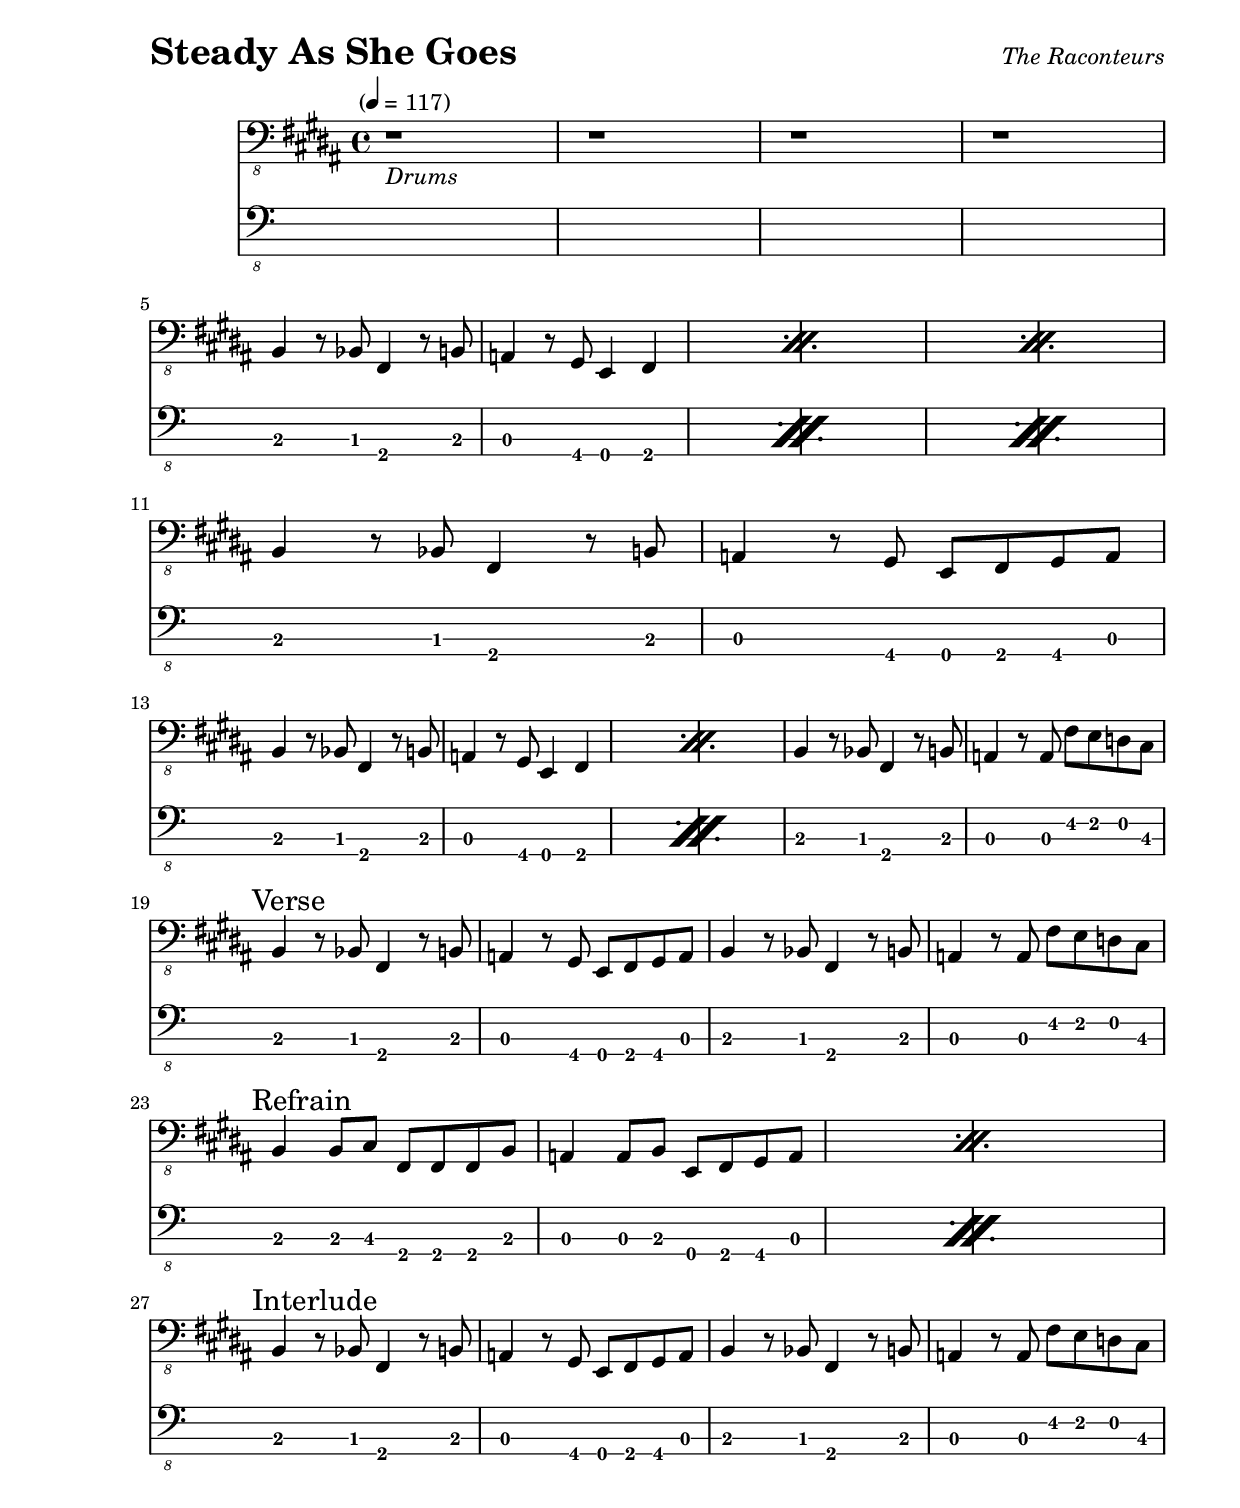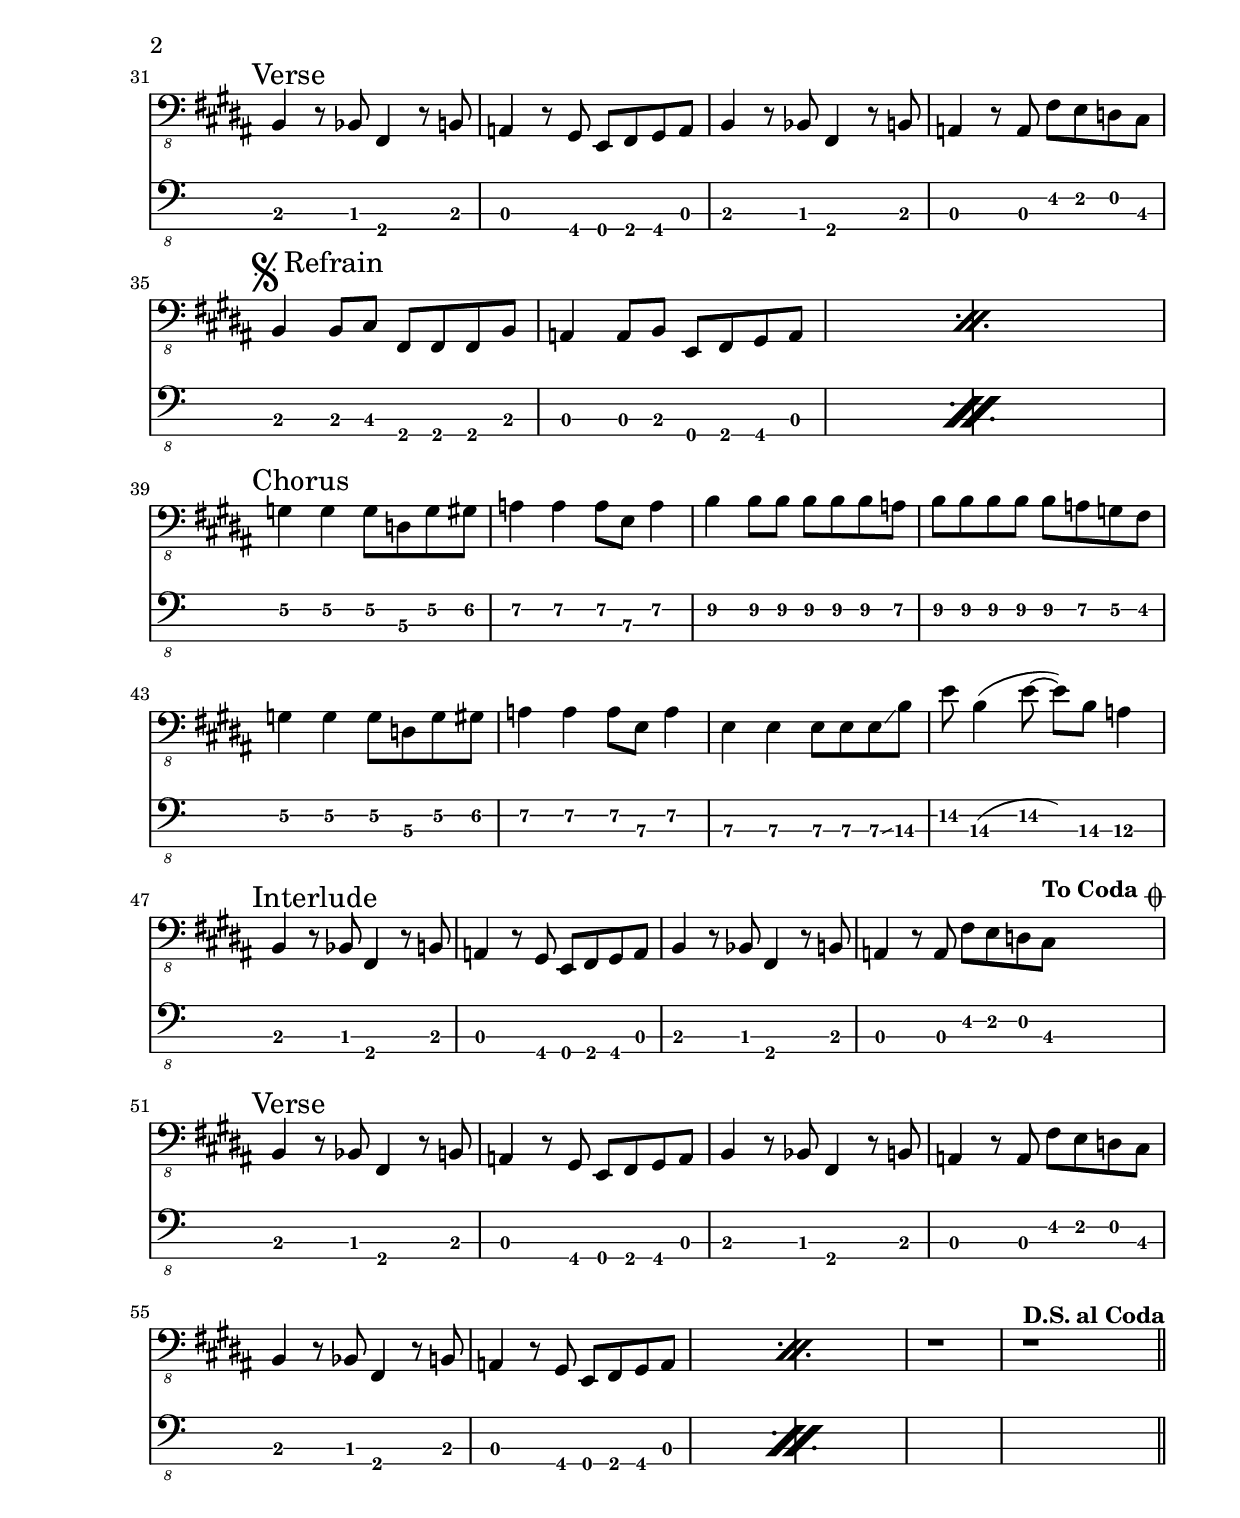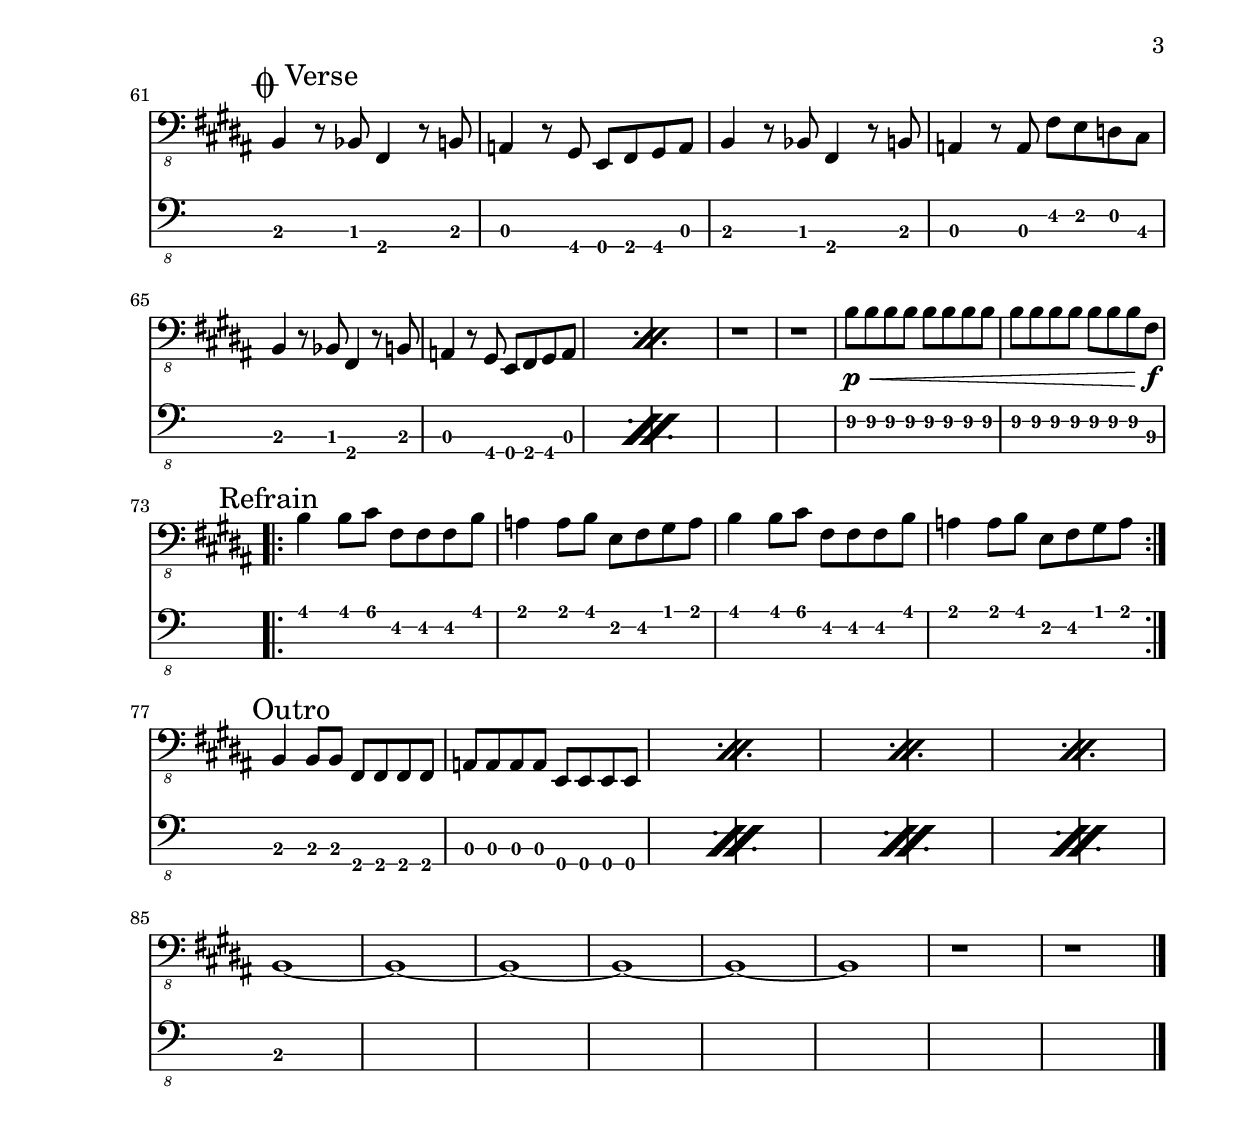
% LilyBin

\version "2.18.0"
\include "english.ly"

\header {
  piece = \markup { \fontsize #4 \bold "Steady As She Goes" }
  opus = \markup { \italic "The Raconteurs" }
}

\paper { 
  left-margin = 1.0 \in
  right-margin = 0.5 \in
  top-margin = 1.0 \in
  bottom-margin = 1.0 \in
}

mBreak = {
  %% \break
}

cBreak = { \break }

global = {
  \tempo "" 4 = 117
  \time 4/4
  \compressFullBarRests
  \override MultiMeasureRest.expand-limit = #2
}

my_notes = \relative c {
  \clef "bass_8"
  \key b \major
  
   r1 _ \markup { \italic { Drums } } | r1 | r1 | r1 |
   \break
   \repeat percent 3 { 
     b,4 r8 bf8 fs4 r8 b8 | 
     a4 r8 gs8 e4 fs4 | 
   }
   \break
   b4 r8 bf8 fs4 r8 b8 
   a4 r8 gs8 e8 fs8 gs8 a8 |
   \break
   \repeat percent 2  { 
     b4 r8 bf8 fs4 r8 b8 |
     a4 r8 gs8 e4 fs4 | 
   }
   b4 r8 bf8 fs4 r8 b8 | 
   a4 r8 a8 fs'8 e8 d8 cs8 |

   \break
   \mark \markup{Verse}
   b4 r8 bf8 fs4 r8 b |
   a4 r8 gs8 e8 fs8 gs8 a8 |
   b4 r8 bf8 fs4 r8 b8 |
   a4 r8 a8 fs'8 e8 d8 cs8 |

  \break
  \mark \markup{Refrain} 
  \repeat percent 2 { 
    b4 b8 cs8 fs,8 fs8 fs8 b8 |
    a4 a8 b8 e,8 fs8 gs8 a8 |
  }

  \break
  \mark \markup{Interlude}
  b4 r8 bf8 fs4 r8 b8 | 
  a4 r8 gs8 e8 fs8 gs8 a8 |
  b4 r8 bf8 fs4 r8 b8 |
  a4 r8 a8 fs'8 e8 d8 cs8 |
  
  \mark \markup{Verse}
  b4 r8 bf8 fs4 r8 b8 | 
  a4 r8 gs8 e8 fs8 gs8 a8 |
  b4 r8 bf8 fs4 r8 b8 |
  a4 r8 a8 fs'8 e8 d8 cs8 |
  
  \break
  \mark \markup { \musicglyph #"scripts.segno" Refrain }
  \repeat percent 2 { 
    b4 b8 cs8 fs,8 fs8 fs8 b8 |
    a4 a8 b8 e,8 fs8 gs8 a8 |
  }

  \break
  \mark \markup{Chorus}
  g'4\2 g4\2 g8\2 d8\3 g8\2 gs8\2 |
  a4\2 a4\2 a8\2 e8\3 a4\2 |
  b4\2 b8\2 b8\2 b8\2 b8\2 b8\2 a8\2 | 
  b8\2 b8\2 b8\2 b8\2 b8\2 a8\2 g8\2 fs8\2 |
  g4\2 g4\2 g8\2  d8\3 g8\2 gs8\2 | 
  a4\2 a4\2 a8\2 e8\3 a4\2 |
  e4\3 e4\3 e8\3 e8\3 e8\3 \glissando b'8\3 |
  e8\2 b4\3 (e8\2~ e8\2) b8\3 a4\3 |
  
  
  \break  
  \mark \markup{Interlude}
  b,4 r8 bf8 fs4 r8 b8 | 
  a4 r8 gs8 e8 fs8 gs8 a8 |
  b4 r8 bf8 fs4 r8 b8 |
  a4 r8 a8 fs'8  e8 d8 cs8 ^\markup { \bold { To Coda \musicglyph #"scripts.coda" }} |
  
  \mark \markup{Verse}
  b4 r8 bf8 fs4 r8 b8 | 
  a4 r8 gs8 e8 fs8 gs8 a8 |
  b4 r8 bf8 fs4 r8 b8 |
  a4 r8 a8 fs'8 e8 d8 cs8 |
\repeat percent 2 {
  b4 r8 bf8 fs4 r8 b8 | 
  a4 r8 gs8 e8 fs8 gs8 a8 |
  }

  r1 |  r1 ^\markup { \bold { D.S. al Coda }}  % _\markup { \italic { So steady as ... }} 
  \bar "||"

  
  \mark \markup{\musicglyph #"scripts.coda" Verse}
  b4 r8 bf8 fs4 r8 b8 | 
  a4 r8 gs8 e8 fs8 gs8 a8 |
  b4 r8 bf8 fs4 r8 b8 |
  a4 r8 a8 fs'8 e8 d8 cs8 |
  \break
  \repeat percent 2 {
    b4 r8 bf8 fs4 r8 b8 | 
    a4 r8 gs8 e8 fs8 gs8 a8 |
  }
  r1 | r1 | 
  
  b'8\2 \p \< b8\2 b8\2 b8\2 b8\2 b8\2 b8\2 b8\2 |
  b8\2 b8\2 b8\2 b8\2 b8\2 b8\2 b8\2 fs8\3 \f \! |

  \break
  \mark \markup{Refrain}
  \repeat volta 2 {
    \repeat unfold 2 {
      b4 b8 cs8 fs,8 fs8 fs8 b8 |
      a4 a8 b8 e,8 fs8 gs8 a8 |
    }
    }

\break
  \mark \markup{Outro}
  \repeat percent 4 {
    b,4 b8 b8 fs8 fs8 fs8 fs8 |
    a8 a8 a8 a8 e8 e8 e8 e8 |
  }
  \break
  b'1~ | b~ | b~ | b~ | b~ | b |
  r1 | r1 \bar "|."
}

my_chords = \chordmode {
%   \set majorSevenSymbol = \markup { maj7 }
%   \powerChords
%   s1 | s1 | s1 | s1 |
%   b2:1.5 fs:1.5 | a2:1.5 e4:1.5 fs4:1.5 |
%   s1 | s1 | s1 | s1 |
%   b2:1.5 fs:1.5 | a2:1.5 e4:1.5 fs4:1.5 |
%   b2:1.5 fs:1.5 | a2:1.5 e4:1.5 fs4:1.5 |
%   s1 | s1 |
%   b2:1.5 fs:1.5 | a2:1.5 e4:1.5 fs4:1.5 |
}

my_music = <<
  \new ChordNames {
    \set ChordNames.midiInstrument = "percussive organ"
    \set ChordNames.midiMaximumVolume = #0.2
    \set chordChanges = ##t
    \global
    \my_chords
  }
  \new Staff {
    \set Staff.midiInstrument = #"electric bass (finger)"
    \set Staff.midiMinimumVolume = #0.7
    \set Staff.midiMaximumVolume = #0.95
    \global
    \my_notes
  }
  \tag #'scoreOnly
  \new TabStaff
    \with { stringTunings = #bass-tuning } 
  { 
    %%\set TabStaff.minimumFret = #3f
    \set TabStaff.restrainOpenStrings = ##t
    \global
    \my_notes
  }
>>
  
\score {
  \removeWithTag #'midiOnly \my_music
  \layout {
    \context {
      \Score \override StringNumber #'stencil = ##f 
    }
  }
}
\score {
  \removeWithTag #'scoreOnly \unfoldRepeats \my_music
  \midi {}
}
